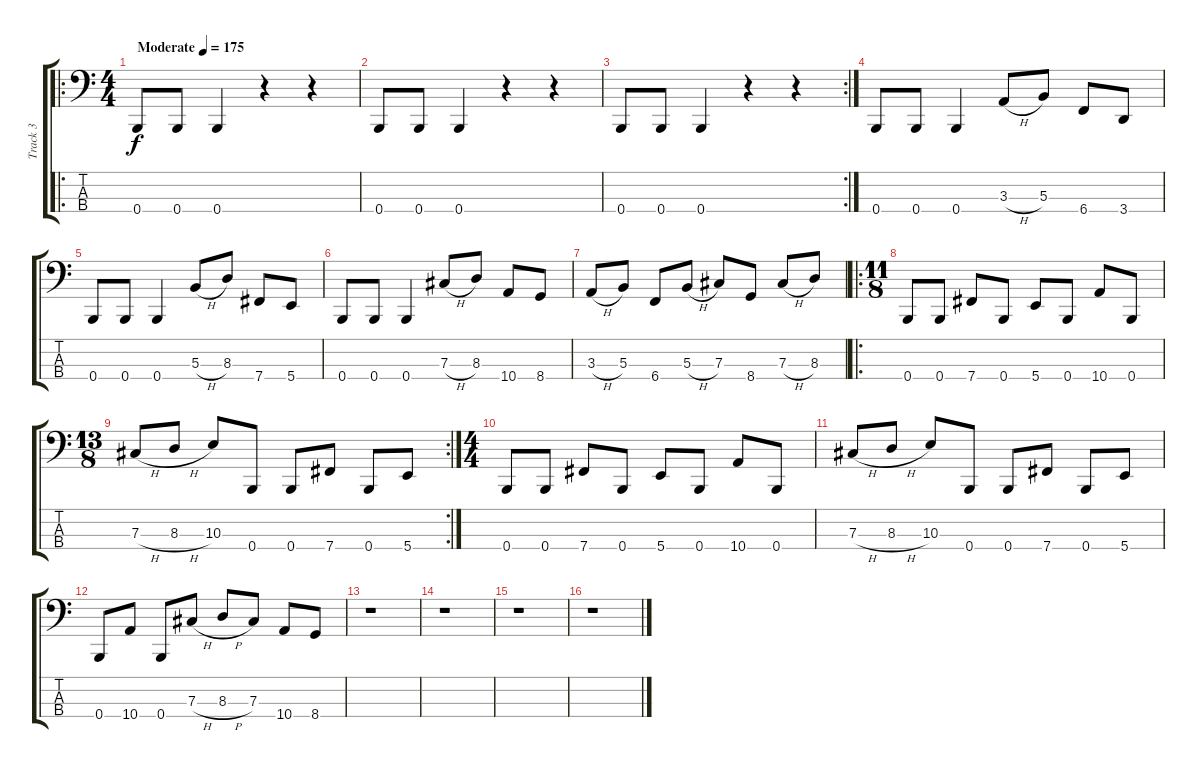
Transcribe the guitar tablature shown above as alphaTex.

\track ("Track 3" "Track 3") {instrument electricbassfinger}
\staff {score tabs}
\tuning (Ab2 B1 Gb1 B0) {hide}
\ro
\ts (4 4)
\tempo (175 "Moderate")
\clef f4
\ks c
0.4.8{dy f instrument electricbassfinger} 0.4.8 0.4.4 r.4 r.4 |
0.4.8 0.4.8 0.4.4 r.4 r.4 |
\rc 2
0.4.8 0.4.8 0.4.4 r.4 r.4 |
0.4.8 0.4.8 0.4.4 3.3{h}.8 5.3.8 6.4.8 3.4.8 |
0.4.8 0.4.8 0.4.4 5.3{h}.8 8.3.8 7.4.8 5.4.8 |
0.4.8 0.4.8 0.4.4 7.3{h}.8 8.3.8 10.4.8 8.4.8 |
3.3{h}.8 5.3.8 6.4.8 5.3{h}.8 7.3.8 8.4.8 7.3{h}.8 8.3.8 |
\ro
\ts (11 8)
0.4.8 0.4.8 7.4.8 0.4.8 5.4.8 0.4.8 10.4.8 0.4.8 |
\rc 2
\ts (13 8)
7.3{h}.8 8.3{h}.8 10.3.8 0.4.8 0.4.8 7.4.8 0.4.8 5.4.8 |
\ts (4 4)
0.4.8 0.4.8 7.4.8 0.4.8 5.4.8 0.4.8 10.4.8 0.4.8 |
7.3{h}.8 8.3{h}.8 10.3.8 0.4.8 0.4.8 7.4.8 0.4.8 5.4.8 |
0.4.8 10.4.8 0.4.8 7.3{h}.8 8.3{h}.8 7.3.8 10.4.8 8.4.8 |
r.1 |
r.1 |
r.1 |
r.1
